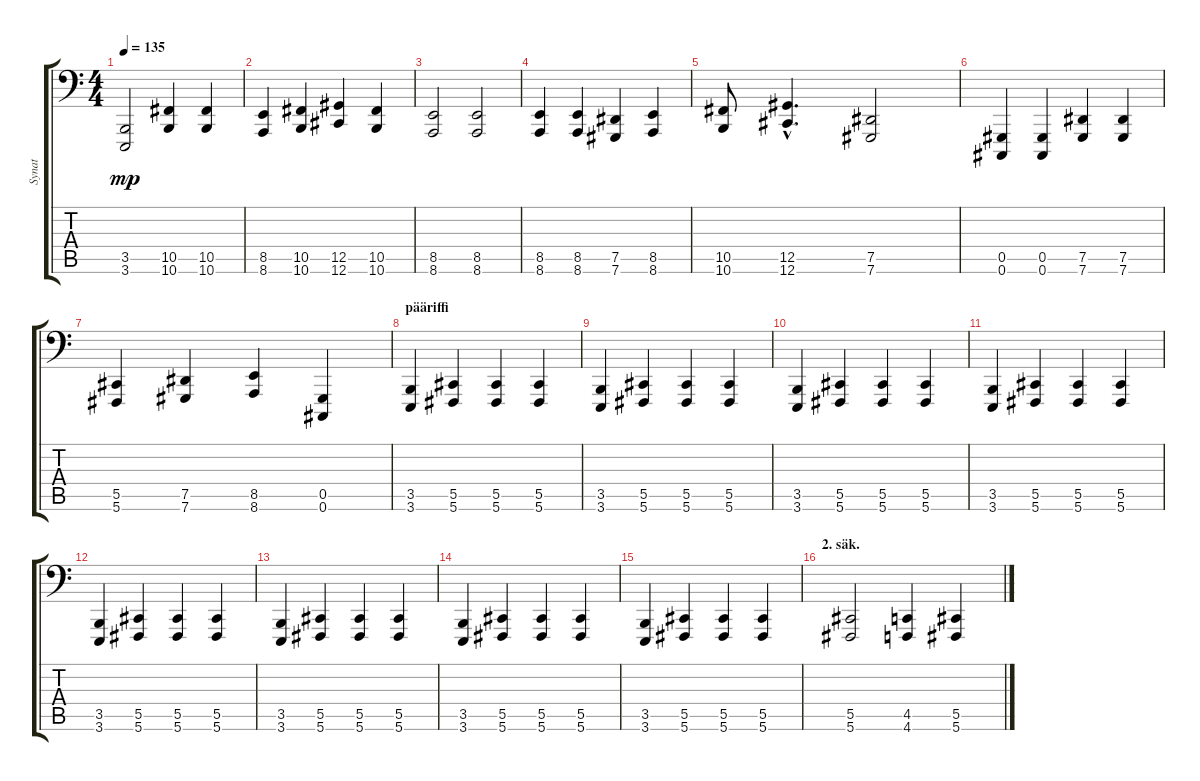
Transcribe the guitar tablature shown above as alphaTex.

\track ("Synat" "Synat") {instrument stringensemble1}
\staff {score tabs}
\tuning (Eb3 Bb2 Gb2 Db2 Ab1 Db1) {hide}
\ts (4 4)
\tempo 135
\clef f4
\ks c
(3.5 3.6).2{dy mp} (10.5 10.6).4 (10.5 10.6).4 |
(8.5 8.6).4 (10.5 10.6).4 (12.5 12.6).4 (10.5 10.6).4 |
(8.5 8.6).2 (8.5 8.6).2 |
(8.5 8.6).4 (8.5 8.6).4 (7.5 7.6).4 (8.5 8.6).4 |
(10.5 10.6).8 (12.5{hac} 12.6{hac}).4{d} (7.5 7.6).2 |
(0.5 0.6).4 (0.5 0.6).4 (7.5 7.6).4 (7.5 7.6).4 |
(5.5 5.6).4 (7.5 7.6).4 (8.5 8.6).4 (0.5 0.6).4 |
\section ("" "pääriffi")
(3.5 3.6).4 (5.5 5.6).4 (5.5 5.6).4 (5.5 5.6).4 |
(3.5 3.6).4 (5.5 5.6).4 (5.5 5.6).4 (5.5 5.6).4 |
(3.5 3.6).4 (5.5 5.6).4 (5.5 5.6).4 (5.5 5.6).4 |
(3.5 3.6).4 (5.5 5.6).4 (5.5 5.6).4 (5.5 5.6).4 |
(3.5 3.6).4 (5.5 5.6).4 (5.5 5.6).4 (5.5 5.6).4 |
(3.5 3.6).4 (5.5 5.6).4 (5.5 5.6).4 (5.5 5.6).4 |
(3.5 3.6).4 (5.5 5.6).4 (5.5 5.6).4 (5.5 5.6).4 |
(3.5 3.6).4 (5.5 5.6).4 (5.5 5.6).4 (5.5 5.6).4 |
\section ("" "2. säk.")
(5.5 5.6).2 (4.5 4.6).4 (5.5 5.6).4
